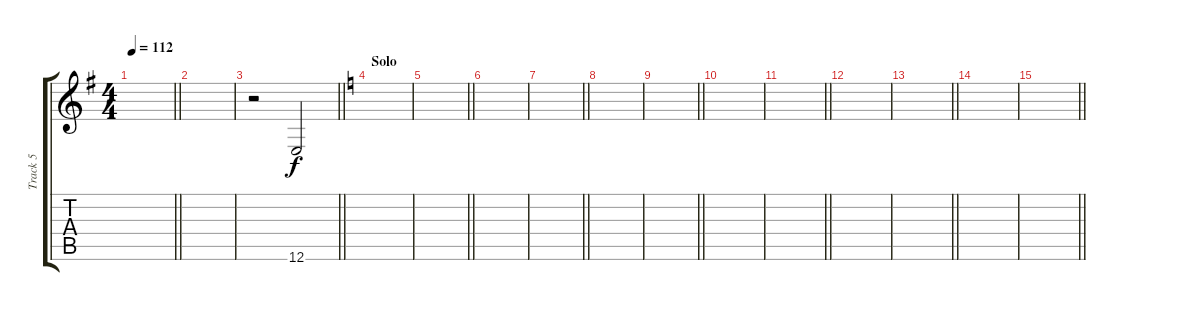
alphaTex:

\track ("Track 5" "Track 5") {instrument reversecymbal}
\staff {score tabs}
\tuning (E4 B3 G3 D3 A2 E2) {hide}
\ts (4 4)
\tempo 112
\clef g2
\barLineRight lightlight
\ks g
|
\section ("" "")
|
\barLineRight lightlight
r.2 12.6.2 |
\section ("" "Solo")
\ks c
|
\barLineRight lightlight
|
|
\barLineRight lightlight
|
|
\barLineRight lightlight
|
|
\barLineRight lightlight
|
|
\barLineRight lightlight
|
|
\barLineRight lightlight
